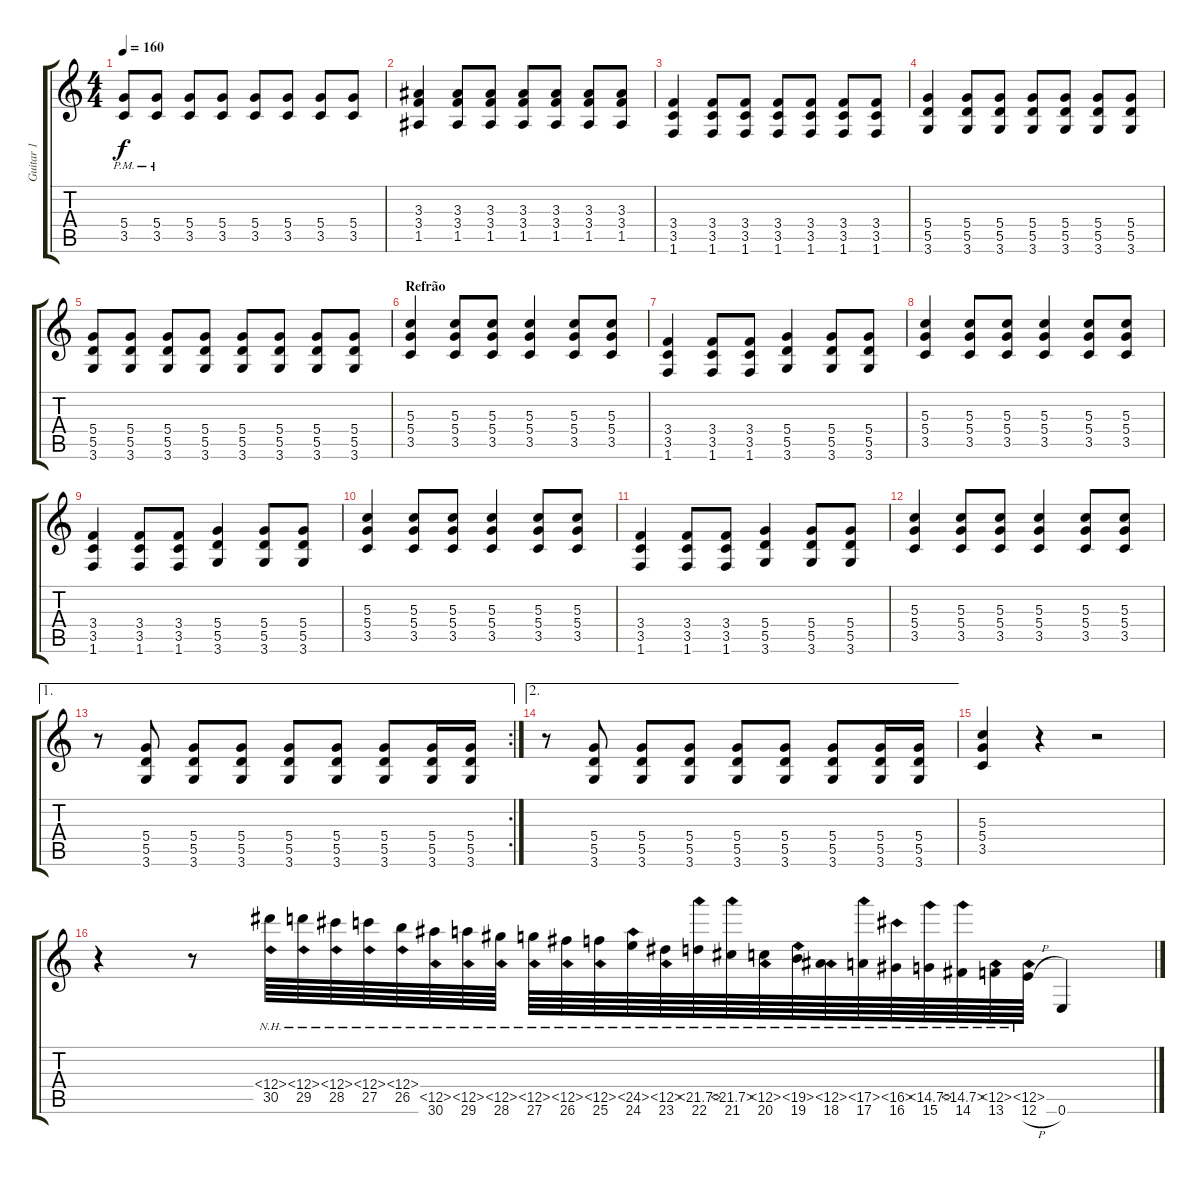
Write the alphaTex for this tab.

\track ("Guitar 1" "Guitar 1") {instrument distortionguitar}
\staff {score tabs}
\tuning (E4 B3 G3 D3 A2 E2) {hide}
\ts (4 4)
\tempo 160
\clef g2
\ks c
(5.4{pm} 3.5{pm}).8{dy f} (5.4{pm} 3.5{pm}).8 (5.4 3.5).8 (5.4 3.5).8 (5.4 3.5).8 (5.4 3.5).8 (5.4 3.5).8 (5.4 3.5).8 |
(3.3 3.4 1.5).4 (3.3 3.4 1.5).8 (3.3 3.4 1.5).8 (3.3 3.4 1.5).8 (3.3 3.4 1.5).8 (3.3 3.4 1.5).8 (3.3 3.4 1.5).8 |
(3.4 3.5 1.6).4 (3.4 3.5 1.6).8 (3.4 3.5 1.6).8 (3.4 3.5 1.6).8 (3.4 3.5 1.6).8 (3.4 3.5 1.6).8 (3.4 3.5 1.6).8 |
(5.4 5.5 3.6).4 (5.4 5.5 3.6).8 (5.4 5.5 3.6).8 (5.4 5.5 3.6).8 (5.4 5.5 3.6).8 (5.4 5.5 3.6).8 (5.4 5.5 3.6).8 |
(5.4 5.5 3.6).8 (5.4 5.5 3.6).8 (5.4 5.5 3.6).8 (5.4 5.5 3.6).8 (5.4 5.5 3.6).8 (5.4 5.5 3.6).8 (5.4 5.5 3.6).8 (5.4 5.5 3.6).8 |
\section ("" "Refrão")
(5.3 5.4 3.5).4 (5.3 5.4 3.5).8 (5.3 5.4 3.5).8 (5.3 5.4 3.5).4 (5.3 5.4 3.5).8 (5.3 5.4 3.5).8 |
(3.4 3.5 1.6).4 (3.4 3.5 1.6).8 (3.4 3.5 1.6).8 (5.4 5.5 3.6).4 (5.4 5.5 3.6).8 (5.4 5.5 3.6).8 |
(5.3 5.4 3.5).4 (5.3 5.4 3.5).8 (5.3 5.4 3.5).8 (5.3 5.4 3.5).4 (5.3 5.4 3.5).8 (5.3 5.4 3.5).8 |
(3.4 3.5 1.6).4 (3.4 3.5 1.6).8 (3.4 3.5 1.6).8 (5.4 5.5 3.6).4 (5.4 5.5 3.6).8 (5.4 5.5 3.6).8 |
(5.3 5.4 3.5).4 (5.3 5.4 3.5).8 (5.3 5.4 3.5).8 (5.3 5.4 3.5).4 (5.3 5.4 3.5).8 (5.3 5.4 3.5).8 |
(3.4 3.5 1.6).4 (3.4 3.5 1.6).8 (3.4 3.5 1.6).8 (5.4 5.5 3.6).4 (5.4 5.5 3.6).8 (5.4 5.5 3.6).8 |
(5.3 5.4 3.5).4 (5.3 5.4 3.5).8 (5.3 5.4 3.5).8 (5.3 5.4 3.5).4 (5.3 5.4 3.5).8 (5.3 5.4 3.5).8 |
\ae 1
\rc 2
r.8 (5.4 5.5 3.6).8 (5.4 5.5 3.6).8 (5.4 5.5 3.6).8 (5.4 5.5 3.6).8 (5.4 5.5 3.6).8 (5.4 5.5 3.6).8 (5.4 5.5 3.6).16 (5.4 5.5 3.6).16 |
\ae 2
r.8 (5.4 5.5 3.6).8 (5.4 5.5 3.6).8 (5.4 5.5 3.6).8 (5.4 5.5 3.6).8 (5.4 5.5 3.6).8 (5.4 5.5 3.6).8 (5.4 5.5 3.6).16 (5.4 5.5 3.6).16 |
(5.3 5.4 3.5).4 r.4 r.2 |
r.4 r.8 (30.4{nh} 30.5).64{instrument guitarharmonics} (29.4{nh} 29.5).64 (28.4{nh} 28.5).64 (27.4{nh} 27.5).64 (26.4{nh} 26.5).64 (30.5{nh} 30.6).64 (29.5{nh} 29.6).64 (28.5{nh} 28.6).64 (27.5{nh} 27.6).64 (26.5{nh} 26.6).64 (25.5{nh} 25.6).64 (24.5{nh} 24.6).64 (23.5{nh} 23.6).64 (22.5{nh} 22.6).64 (21.5{nh} 21.6).64 (20.5{nh} 20.6).64 (19.5{nh} 19.6).64 (18.5{nh} 18.6).64 (17.5{nh} 17.6).64 (16.5{nh} 16.6).64 (15.5{nh} 15.6).64 (14.5{nh} 14.6).64 (13.5{nh} 13.6).64 (12.5{nh} 12.6{h}).64 0.6.4{instrument overdrivenguitar}
